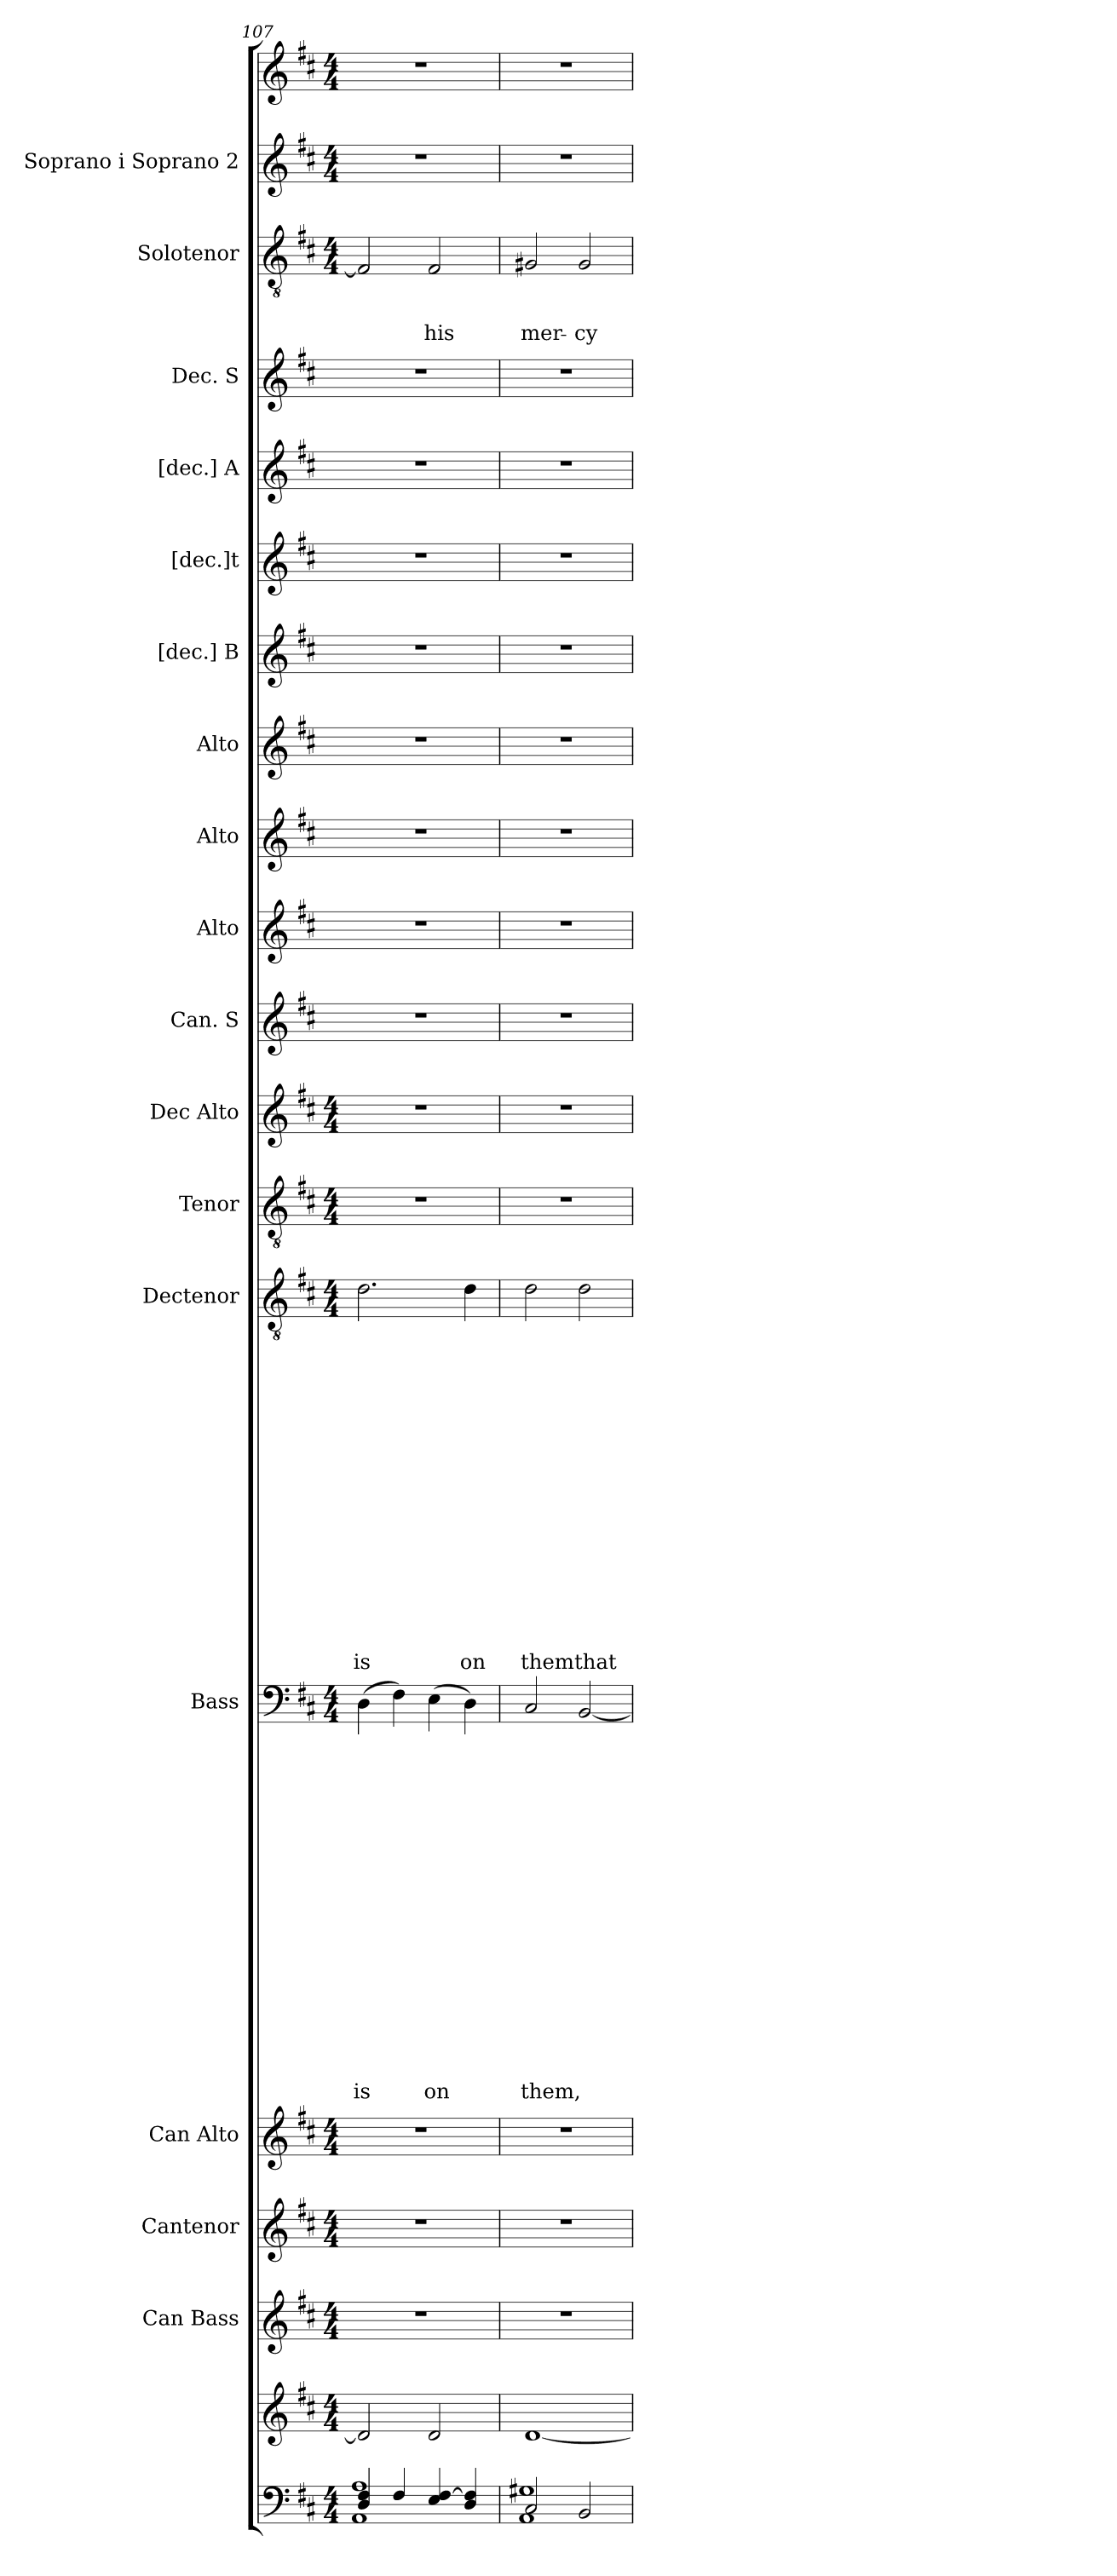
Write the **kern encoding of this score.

**kern	**kern	**kern	**kern	**kern	**kern	**text	**text	**text	**text	**text	**text	**text	**text	**text	**text	**text	**text	**text	**text	**text	**text	**text	**text	**kern	**text	**text	**text	**text	**text	**text	**text	**text	**text	**text	**text	**text	**text	**text	**text	**text	**text	**kern	**kern	**kern	**kern	**kern	**kern	**kern	**kern	**kern	**kern	**kern	**text	**text	**text	**kern	**kern
*part19	*part18	*part17	*part16	*part15	*part14	*part14	*part14	*part14	*part14	*part14	*part14	*part14	*part14	*part14	*part14	*part14	*part14	*part14	*part14	*part14	*part14	*part14	*part14	*part13	*part13	*part13	*part13	*part13	*part13	*part13	*part13	*part13	*part13	*part13	*part13	*part13	*part13	*part13	*part13	*part13	*part13	*part12	*part11	*part10	*part9	*part8	*part7	*part6	*part5	*part4	*part3	*part2	*part2	*part2	*part2	*part1	*part1
*staff20	*staff19	*staff18	*staff17	*staff16	*staff15	*staff15	*staff15	*staff15	*staff15	*staff15	*staff15	*staff15	*staff15	*staff15	*staff15	*staff15	*staff15	*staff15	*staff15	*staff15	*staff15	*staff15	*staff15	*staff14	*staff14	*staff14	*staff14	*staff14	*staff14	*staff14	*staff14	*staff14	*staff14	*staff14	*staff14	*staff14	*staff14	*staff14	*staff14	*staff14	*staff14	*staff13	*staff12	*staff11	*staff10	*staff9	*staff8	*staff7	*staff6	*staff5	*staff4	*staff3	*staff3	*staff3	*staff3	*staff2	*staff1
*	*	*I"Can Bass	*I"Cantenor	*I"Can Alto	*I"Bass	*	*	*	*	*	*	*	*	*	*	*	*	*	*	*	*	*	*	*I"Dectenor	*	*	*	*	*	*	*	*	*	*	*	*	*	*	*	*	*	*I"Tenor	*I"Dec Alto	*I"Can. S	*I"Alto	*I"Alto	*I"Alto	*I"[dec.] B	*I"[dec.]t	*I"[dec.] A	*I"Dec. S	*I"Solotenor	*	*	*	*I"Soprano i Soprano 2	*
*	*	*	*	*I'Can Alto	*I'Bass	*	*	*	*	*	*	*	*	*	*	*	*	*	*	*	*	*	*	*I'Dectenor	*	*	*	*	*	*	*	*	*	*	*	*	*	*	*	*	*	*	*I'Dec Alto	*	*	*	*	*	*	*	*	*	*	*	*	*I'Si	*
*clefF4	*clefG2	*clefG2	*clefG2	*clefG2	*clefF4	*	*	*	*	*	*	*	*	*	*	*	*	*	*	*	*	*	*	*clefGv2	*	*	*	*	*	*	*	*	*	*	*	*	*	*	*	*	*	*clefGv2	*clefG2	*clefG2	*clefG2	*clefG2	*clefG2	*clefG2	*clefG2	*clefG2	*clefG2	*clefGv2	*	*	*	*clefG2	*clefG2
*k[f#c#]	*k[f#c#]	*k[f#c#]	*k[f#c#]	*k[f#c#]	*k[f#c#]	*	*	*	*	*	*	*	*	*	*	*	*	*	*	*	*	*	*	*k[f#c#]	*	*	*	*	*	*	*	*	*	*	*	*	*	*	*	*	*	*k[f#c#]	*k[f#c#]	*k[f#c#]	*k[f#c#]	*k[f#c#]	*k[f#c#]	*k[f#c#]	*k[f#c#]	*k[f#c#]	*k[f#c#]	*k[f#c#]	*	*	*	*k[f#c#]	*k[f#c#]
*D:	*D:	*D:	*D:	*D:	*D:	*	*	*	*	*	*	*	*	*	*	*	*	*	*	*	*	*	*	*D:	*	*	*	*	*	*	*	*	*	*	*	*	*	*	*	*	*	*D:	*D:	*D:	*D:	*D:	*D:	*D:	*D:	*D:	*D:	*D:	*	*	*	*D:	*D:
*M4/4	*M4/4	*M4/4	*M4/4	*M4/4	*M4/4	*	*	*	*	*	*	*	*	*	*	*	*	*	*	*	*	*	*	*M4/4	*	*	*	*	*	*	*	*	*	*	*	*	*	*	*	*	*	*M4/4	*M4/4	*	*	*	*	*	*	*	*	*M4/4	*	*	*	*M4/4	*M4/4
=107	=107	=107	=107	=107	=107	=107	=107	=107	=107	=107	=107	=107	=107	=107	=107	=107	=107	=107	=107	=107	=107	=107	=107	=107	=107	=107	=107	=107	=107	=107	=107	=107	=107	=107	=107	=107	=107	=107	=107	=107	=107	=107	=107	=107	=107	=107	=107	=107	=107	=107	=107	=107	=107	=107	=107	=107	=107
*^	*	*	*	*	*	*	*	*	*	*	*	*	*	*	*	*	*	*	*	*	*	*	*	*	*	*	*	*	*	*	*	*	*	*	*	*	*	*	*	*	*	*	*	*	*	*	*	*	*	*	*	*	*	*	*	*	*
!	!	!	!	!	!	!	!	!	!	!	!	!	!	!	!	!	!	!	!	!	!	!	!	!LO:LY:b	!	!	!	!	!	!	!	!	!	!	!	!	!	!	!	!	!	!LO:LY:b	!	!	!	!	!	!	!	!	!	!	!	!	!	!	!	!
4D/ 4F#/	1AA 1A	2d/]	1r	1r	1r	(>4D\	.	.	.	.	.	.	.	.	.	.	.	.	.	.	.	.	.	is	2.d\	.	.	.	.	.	.	.	.	.	.	.	.	.	.	.	.	is	1r	1r	1r	1r	1r	1r	1r	1r	1r	1r	2F#/]	.	.	.	1r	1r
4F#/	.	.	.	.	.	4F#\)	.	.	.	.	.	.	.	.	.	.	.	.	.	.	.	.	.	.	.	.	.	.	.	.	.	.	.	.	.	.	.	.	.	.	.	.	.	.	.	.	.	.	.	.	.	.	.	.	.	.	.	.
!	!	!	!	!	!	!	!	!	!	!	!	!	!	!	!	!	!	!	!	!	!	!	!	!LO:LY:b	!	!	!	!	!	!	!	!	!	!	!	!	!	!	!	!	!	!	!	!	!	!	!	!	!	!	!	!	!	!	!	!LO:LY:b	!	!
4E/ [>4F#/	.	2d/	.	.	.	(>4E\	.	.	.	.	.	.	.	.	.	.	.	.	.	.	.	.	.	on	.	.	.	.	.	.	.	.	.	.	.	.	.	.	.	.	.	.	.	.	.	.	.	.	.	.	.	.	2F#/	.	.	his	.	.
!	!	!	!	!	!	!	!	!	!	!	!	!	!	!	!	!	!	!	!	!	!	!	!	!	!	!	!	!	!	!	!	!	!	!	!	!	!	!	!	!	!	!LO:LY:b	!	!	!	!	!	!	!	!	!	!	!	!	!	!	!	!
4D/ 4F#/]	.	.	.	.	.	4D\)	.	.	.	.	.	.	.	.	.	.	.	.	.	.	.	.	.	.	4d\	.	.	.	.	.	.	.	.	.	.	.	.	.	.	.	.	on	.	.	.	.	.	.	.	.	.	.	.	.	.	.	.	.
=108	=108	=108	=108	=108	=108	=108	=108	=108	=108	=108	=108	=108	=108	=108	=108	=108	=108	=108	=108	=108	=108	=108	=108	=108	=108	=108	=108	=108	=108	=108	=108	=108	=108	=108	=108	=108	=108	=108	=108	=108	=108	=108	=108	=108	=108	=108	=108	=108	=108	=108	=108	=108	=108	=108	=108	=108	=108	=108
!	!	!	!	!	!	!	!	!	!	!	!	!	!	!	!	!	!	!	!	!	!	!	!	!LO:LY:b	!	!	!	!	!	!	!	!	!	!	!	!	!	!	!	!	!	!LO:LY:b	!	!	!	!	!	!	!	!	!	!	!	!	!	!LO:LY:b	!	!
2C#/	1AA 1G#X	[<1d	1r	1r	1r	2C#/	.	.	.	.	.	.	.	.	.	.	.	.	.	.	.	.	.	them,	2d\	.	.	.	.	.	.	.	.	.	.	.	.	.	.	.	.	them	1r	1r	1r	1r	1r	1r	1r	1r	1r	1r	2G#X/	.	.	mer-	1r	1r
!	!	!	!	!	!	!	!	!	!	!	!	!	!	!	!	!	!	!	!	!	!	!	!	!	!	!	!	!	!	!	!	!	!	!	!	!	!	!	!	!	!	!LO:LY:b	!	!	!	!	!	!	!	!	!	!	!	!	!	!LO:LY:b	!	!
2BB/	.	.	.	.	.	[<2BB/	.	.	.	.	.	.	.	.	.	.	.	.	.	.	.	.	.	.	2d\	.	.	.	.	.	.	.	.	.	.	.	.	.	.	.	.	that	.	.	.	.	.	.	.	.	.	.	2G#/	.	.	-cy	.	.
*v	*v	*	*	*	*	*	*	*	*	*	*	*	*	*	*	*	*	*	*	*	*	*	*	*	*	*	*	*	*	*	*	*	*	*	*	*	*	*	*	*	*	*	*	*	*	*	*	*	*	*	*	*	*	*	*	*	*	*
=	=	=	=	=	=	=	=	=	=	=	=	=	=	=	=	=	=	=	=	=	=	=	=	=	=	=	=	=	=	=	=	=	=	=	=	=	=	=	=	=	=	=	=	=	=	=	=	=	=	=	=	=	=	=	=	=	=
*-	*-	*-	*-	*-	*-	*-	*-	*-	*-	*-	*-	*-	*-	*-	*-	*-	*-	*-	*-	*-	*-	*-	*-	*-	*-	*-	*-	*-	*-	*-	*-	*-	*-	*-	*-	*-	*-	*-	*-	*-	*-	*-	*-	*-	*-	*-	*-	*-	*-	*-	*-	*-	*-	*-	*-	*-	*-
